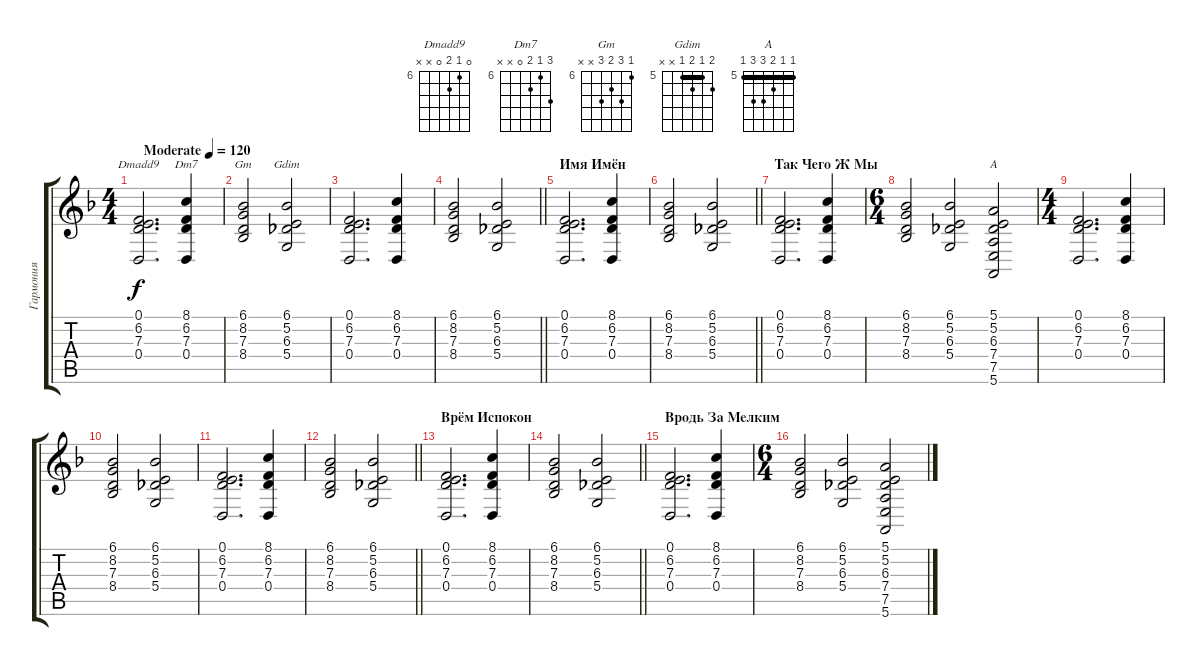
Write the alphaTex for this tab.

\track ("Гармония" "Гармония") {instrument orchestralharp}
\staff {score tabs}
\tuning (E4 B3 G3 D3 A2 E2) {hide}
\chord ("Dmadd9" 0 6 7 0 x x) {firstfret 6}
\chord ("Dm7" 8 6 7 0 x x) {firstfret 6}
\chord ("Gm" 6 8 7 8 x x) {firstfret 6}
\chord ("Gdim" 6 5 6 5 x x) {firstfret 5 barre 5}
\chord ("A" 5 5 6 7 7 5) {firstfret 5 barre 5}
\ts (4 4)
\tempo (120 "Moderate")
\clef g2
\ks dminor
(0.1 6.2 7.3 0.4).2{d ch "Dmadd9" dy f instrument orchestralharp} (8.1 6.2 7.3 0.4).4{ch "Dm7"} |
(6.1 8.2 7.3 8.4).2{ch "Gm"} (6.1 5.2 6.3 5.4).2{ch "Gdim"} |
(0.1 6.2 7.3 0.4).2{d} (8.1 6.2 7.3 0.4).4 |
\barLineRight lightlight
(6.1 8.2 7.3 8.4).2 (6.1 5.2 6.3 5.4).2 |
\section ("" "Имя Имён")
(0.1 6.2 7.3 0.4).2{d} (8.1 6.2 7.3 0.4).4 |
\barLineRight lightlight
(6.1 8.2 7.3 8.4).2 (6.1 5.2 6.3 5.4).2 |
\section ("" "Так Чего Ж Мы")
(0.1 6.2 7.3 0.4).2{d} (8.1 6.2 7.3 0.4).4 |
\ts (6 4)
(6.1 8.2 7.3 8.4).2 (6.1 5.2 6.3 5.4).2 (5.1 5.2 6.3 7.4 7.5 5.6).2{ch "A"} |
\ts (4 4)
(0.1 6.2 7.3 0.4).2{d} (8.1 6.2 7.3 0.4).4 |
(6.1 8.2 7.3 8.4).2 (6.1 5.2 6.3 5.4).2 |
(0.1 6.2 7.3 0.4).2{d} (8.1 6.2 7.3 0.4).4 |
\barLineRight lightlight
(6.1 8.2 7.3 8.4).2 (6.1 5.2 6.3 5.4).2 |
\section ("" "Врём Испокон")
(0.1 6.2 7.3 0.4).2{d} (8.1 6.2 7.3 0.4).4 |
\barLineRight lightlight
(6.1 8.2 7.3 8.4).2 (6.1 5.2 6.3 5.4).2 |
\section ("" "Вродь За Мелким")
(0.1 6.2 7.3 0.4).2{d} (8.1 6.2 7.3 0.4).4 |
\ts (6 4)
(6.1 8.2 7.3 8.4).2 (6.1 5.2 6.3 5.4).2 (5.1 5.2 6.3 7.4 7.5 5.6).2
